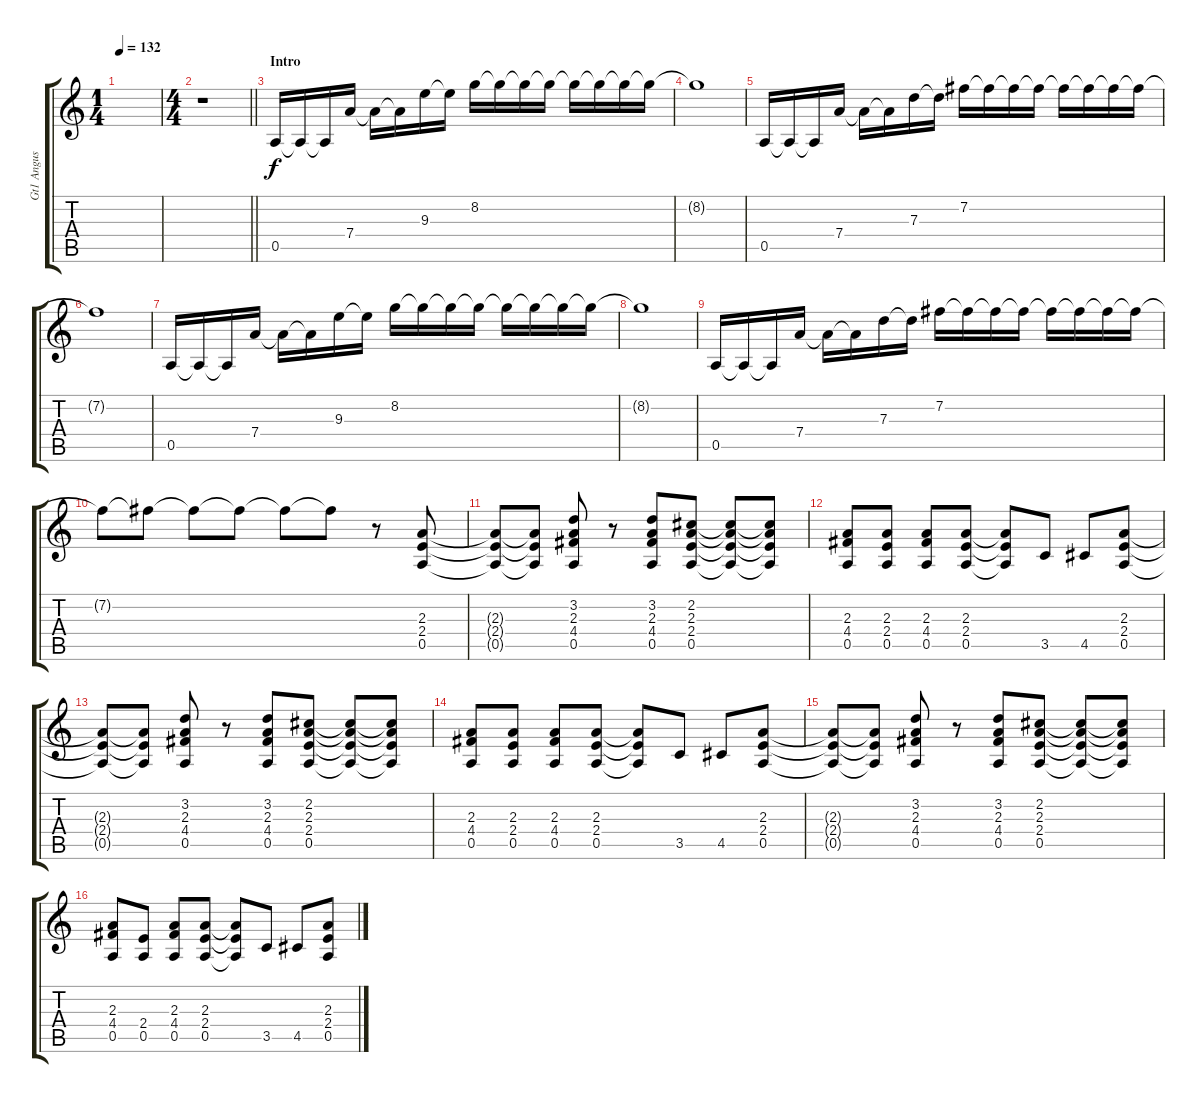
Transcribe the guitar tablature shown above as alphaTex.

\track ("Gt1 Angus" "Gt1 Angus") {instrument overdrivenguitar}
\staff {score tabs}
\tuning (E4 B3 G3 D3 A2 E2) {hide}
\ts (1 4)
\tempo 132
\clef g2
\ks c
|
\ts (4 4)
\barLineRight lightlight
r.1 |
\section ("" "Intro")
0.5.16 0.5{t}.16 0.5{t}.16 7.4.16 7.4{t}.16 7.4{t}.16 9.3.16 9.3{t}.16 8.2.16 8.2{t}.16 8.2{t}.16 8.2{t}.16 8.2{t}.16 8.2{t}.16 8.2{t}.16 8.2{t}.16 |
8.2{t}.1 |
0.5.16 0.5{t}.16 0.5{t}.16 7.4.16 7.4{t}.16 7.4{t}.16 7.3.16 7.3{t}.16 7.2.16 7.2{t}.16 7.2{t}.16 7.2{t}.16 7.2{t}.16 7.2{t}.16 7.2{t}.16 7.2{t}.16 |
7.2{t}.1 |
0.5.16 0.5{t}.16 0.5{t}.16 7.4.16 7.4{t}.16 7.4{t}.16 9.3.16 9.3{t}.16 8.2.16 8.2{t}.16 8.2{t}.16 8.2{t}.16 8.2{t}.16 8.2{t}.16 8.2{t}.16 8.2{t}.16 |
8.2{t}.1 |
0.5.16 0.5{t}.16 0.5{t}.16 7.4.16 7.4{t}.16 7.4{t}.16 7.3.16 7.3{t}.16 7.2.16 7.2{t}.16 7.2{t}.16 7.2{t}.16 7.2{t}.16 7.2{t}.16 7.2{t}.16 7.2{t}.16 |
7.2{t}.8 7.2{t}.8 7.2{t}.8 7.2{t}.8 7.2{t}.8 7.2{t}.8 r.8 (2.3 2.4 0.5).8 |
(2.3{t} 2.4{t} 0.5{t}).8 (2.3{t} 2.4{t} 0.5{t}).8 (3.2 2.3 4.4 0.5).8 r.8 (3.2 2.3 4.4 0.5).8 (2.2 2.3 2.4 0.5).8 (2.2{t} 2.3{t} 2.4{t} 0.5{t}).8 (2.2{t} 2.3{t} 2.4{t} 0.5{t}).8 |
(2.3 4.4 0.5).8 (2.3 2.4 0.5).8 (2.3 4.4 0.5).8 (2.3 2.4 0.5).8 (2.3{t} 2.4{t} 0.5{t}).8 3.5.8 4.5.8 (2.3 2.4 0.5).8 |
(2.3{t} 2.4{t} 0.5{t}).8 (2.3{t} 2.4{t} 0.5{t}).8 (3.2 2.3 4.4 0.5).8 r.8 (3.2 2.3 4.4 0.5).8 (2.2 2.3 2.4 0.5).8 (2.2{t} 2.3{t} 2.4{t} 0.5{t}).8 (2.2{t} 2.3{t} 2.4{t} 0.5{t}).8 |
(2.3 4.4 0.5).8 (2.3 2.4 0.5).8 (2.3 4.4 0.5).8 (2.3 2.4 0.5).8 (2.3{t} 2.4{t} 0.5{t}).8 3.5.8 4.5.8 (2.3 2.4 0.5).8 |
(2.3{t} 2.4{t} 0.5{t}).8 (2.3{t} 2.4{t} 0.5{t}).8 (3.2 2.3 4.4 0.5).8 r.8 (3.2 2.3 4.4 0.5).8 (2.2 2.3 2.4 0.5).8 (2.2{t} 2.3{t} 2.4{t} 0.5{t}).8 (2.2{t} 2.3{t} 2.4{t} 0.5{t}).8 |
(2.3 4.4 0.5).8 (2.4 0.5).8 (2.3 4.4 0.5).8 (2.3 2.4 0.5).8 (2.3{t} 2.4{t} 0.5{t}).8 3.5.8 4.5.8 (2.3 2.4 0.5).8
